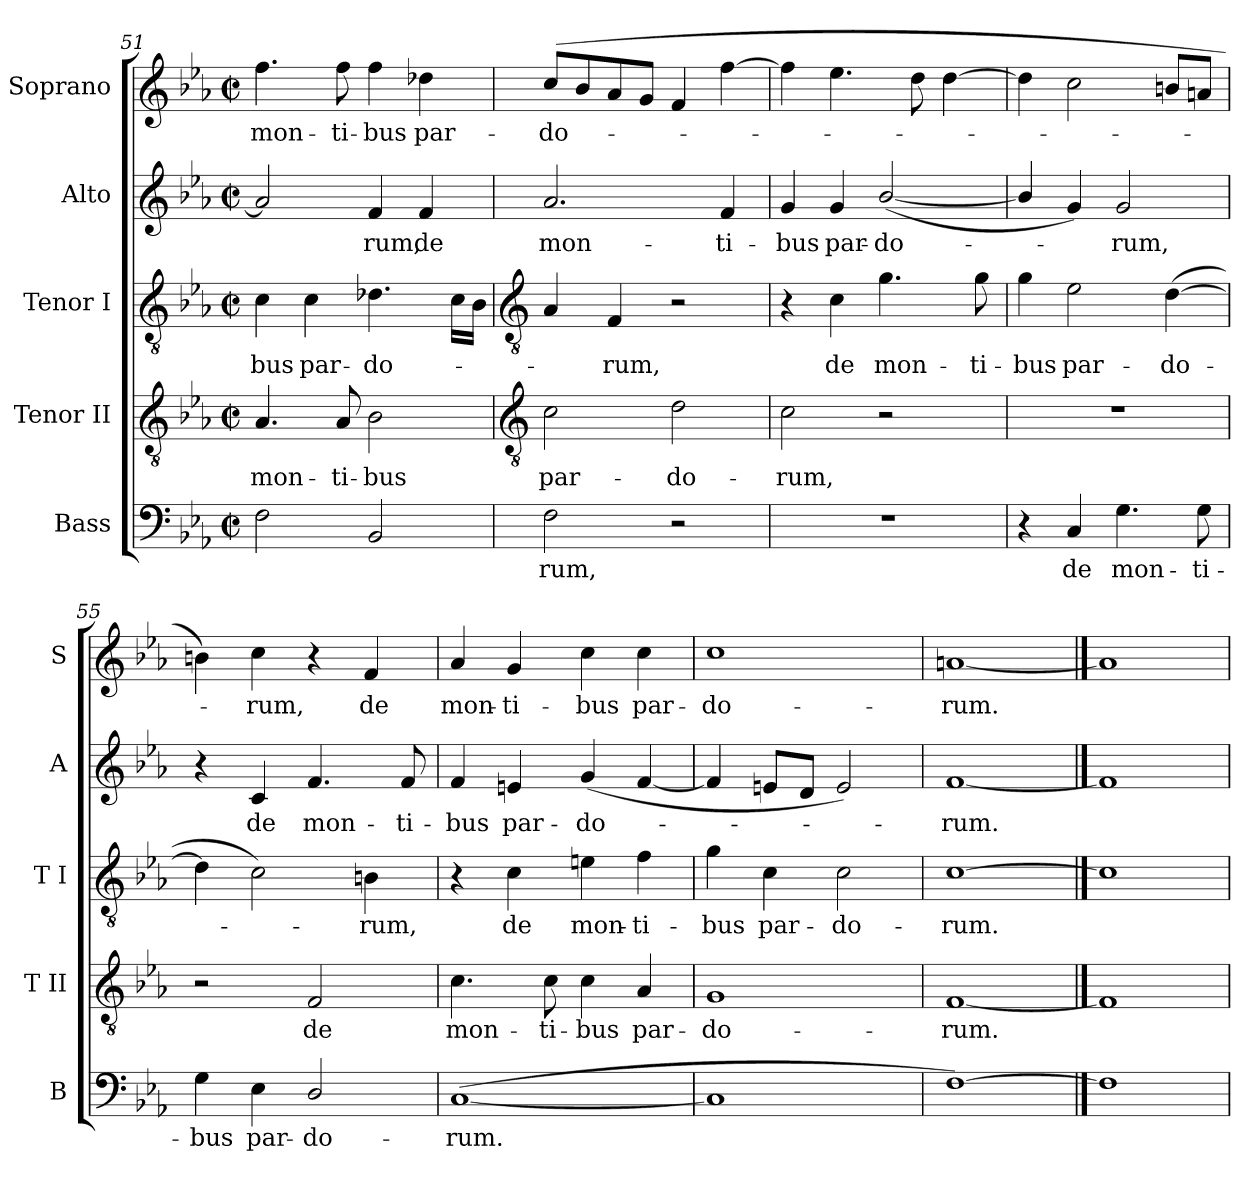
**kern	**text	**kern	**text	**kern	**text	**kern	**text	**kern	**text
*part5	*part5	*part4	*part4	*part3	*part3	*part2	*part2	*part1	*part1
*staff5	*staff5	*staff4	*staff4	*staff3	*staff3	*staff2	*staff2	*staff1	*staff1
*I"Bass	*	*I"Tenor II	*	*I"Tenor I	*	*I"Alto	*	*I"Soprano	*
*I'B	*	*I'T II	*	*I'T I	*	*I'A	*	*I'S	*
*clefF4	*	*clefGv2	*	*clefGv2	*	*clefG2	*	*clefG2	*
*k[b-e-a-]	*	*k[b-e-a-]	*	*k[b-e-a-]	*	*k[b-e-a-]	*	*k[b-e-a-]	*
*E-:	*	*E-:	*	*E-:	*	*E-:	*	*E-:	*
*M2/2	*	*M2/2	*	*M2/2	*	*M2/2	*	*M2/2	*
*met(c|)	*	*met(c|)	*	*met(c|)	*	*met(c|)	*	*met(c|)	*
=51	=51	=51	=51	=51	=51	=51	=51	=51	=51
!	!	!	!LO:LY:b	!	!LO:LY:b	!	!	!	!LO:LY:b
2F	.	4.A-	mon-	4c	-bus	2a-]	.	4.ff	mon-
!	!	!	!	!	!LO:LY:b	!	!	!	!
.	.	.	.	4c	par-	.	.	.	.
!	!	!	!LO:LY:b	!	!	!	!	!	!LO:LY:b
.	.	8A-	-ti-	.	.	.	.	8ff	-ti-
!	!	!	!LO:LY:b	!	!LO:LY:b	!	!LO:LY:b	!	!LO:LY:b
2BB-	.	2B-	-bus	4.d-X	-do-	4f	rum,	4ff	-bus
!	!	!	!	!	!	!	!LO:LY:b	!	!LO:LY:b
.	.	.	.	.	.	4f	de	4dd-X	par-
.	.	.	.	16cLL	.	.	.	.	.
.	.	.	.	16B-JJ	.	.	.	.	.
!!LO:LB:g=z
=52	=52	=52	=52	=52	=52	=52	=52	=52	=52
*	*	*clefGv2	*	*clefGv2	*	*	*	*	*
!	!LO:LY:b	!	!LO:LY:b	!	!	!	!LO:LY:b	!	!LO:LY:b
2F	rum,	2c	par-	4A-	.	2.a-	mon-	(<8ccL	-do-
.	.	.	.	.	.	.	.	8b-	.
!	!	!	!	!	!LO:LY:b	!	!	!	!
.	.	.	.	4F	rum,	.	.	8a-	.
.	.	.	.	.	.	.	.	8gJ	.
!	!	!	!LO:LY:b	!	!	!	!	!	!
2r	.	2d	-do-	2r	.	.	.	4f	.
!	!	!	!	!	!	!	!LO:LY:b	!	!
.	.	.	.	.	.	4f	-ti-	[4ff	.
=53	=53	=53	=53	=53	=53	=53	=53	=53	=53
!	!	!	!LO:LY:b	!	!	!	!LO:LY:b	!	!
1r	.	2c	-rum,	4r	.	4g	-bus	4ff]	.
!	!	!	!	!	!LO:LY:b	!	!LO:LY:b	!	!
.	.	.	.	4c	de	4g	par-	4.ee-	.
!	!	!	!	!	!LO:LY:b	!	!LO:LY:b	!	!
.	.	2r	.	4.g	mon-	(<[2b-/	-do-	.	.
.	.	.	.	.	.	.	.	8dd	.
.	.	.	.	.	.	.	.	[4dd	.
!	!	!	!	!	!LO:LY:b	!	!	!	!
.	.	.	.	8g	-ti-	.	.	.	.
=54	=54	=54	=54	=54	=54	=54	=54	=54	=54
!	!	!	!	!	!LO:LY:b	!	!	!	!
4r	.	1r	.	4g	-bus	4b-/]	.	4dd]	.
!	!LO:LY:b	!	!	!	!LO:LY:b	!	!	!	!
4C	de	.	.	2e-	par-	4g)	.	2cc	.
!	!LO:LY:b	!	!	!	!	!	!LO:LY:b	!	!
4.G	mon-	.	.	.	.	2g	rum,	.	.
!	!	!	!	!	!LO:LY:b	!	!	!	!
.	.	.	.	(>[4d	-do-	.	.	8bnL	.
!	!LO:LY:b	!	!	!	!	!	!	!	!
8G	-ti-	.	.	.	.	.	.	8anJ	.
=55	=55	=55	=55	=55	=55	=55	=55	=55	=55
!	!LO:LY:b	!	!	!	!	!	!	!	!
4G	-bus	2r	.	4d]	.	4r	.	4bn)	.
!	!LO:LY:b	!	!	!	!	!	!LO:LY:b	!	!LO:LY:b
4E-	par-	.	.	2c)	.	4c	de	4cc	rum,
!	!LO:LY:b	!	!LO:LY:b	!	!	!	!LO:LY:b	!	!
2D/	-do-	2F	de	.	.	4.f	mon-	4r	.
!	!	!	!	!	!LO:LY:b	!	!	!	!LO:LY:b
.	.	.	.	4Bn	rum,	.	.	4f	de
!	!	!	!	!	!	!	!LO:LY:b	!	!
.	.	.	.	.	.	8f	-ti-	.	.
=56	=56	=56	=56	=56	=56	=56	=56	=56	=56
!	!LO:LY:b	!	!LO:LY:b	!	!	!	!LO:LY:b	!	!LO:LY:b
(>[1C	-rum.	4.c	mon-	4r	.	4f	-bus	4a-	mon-
!	!	!	!	!	!LO:LY:b	!	!LO:LY:b	!	!LO:LY:b
.	.	.	.	4c	de	4en	par-	4g	-ti-
!	!	!	!LO:LY:b	!	!	!	!	!	!
.	.	8c	-ti-	.	.	.	.	.	.
!	!	!	!LO:LY:b	!	!LO:LY:b	!	!LO:LY:b	!	!LO:LY:b
.	.	4c	-bus	4en	mon-	(<4g	-do-	4cc	-bus
!	!	!	!LO:LY:b	!	!LO:LY:b	!	!	!	!LO:LY:b
.	.	4A-	par-	4f	-ti-	[4f	.	4cc	par-
=57	=57	=57	=57	=57	=57	=57	=57	=57	=57
!	!	!	!LO:LY:b	!	!LO:LY:b	!	!	!	!LO:LY:b
1C]	.	1G	-do-	4g	-bus	4f]	.	1cc	-do-
!	!	!	!	!	!LO:LY:b	!	!	!	!
.	.	.	.	4c	par-	8enL	.	.	.
.	.	.	.	.	.	8dJ	.	.	.
!	!	!	!	!	!LO:LY:b	!	!	!	!
.	.	.	.	2c	-do-	2e)	.	.	.
=58	=58	=58	=58	=58	=58	=58	=58	=58	=58
!	!	!	!LO:LY:b	!	!LO:LY:b	!	!LO:LY:b	!	!LO:LY:b
[1F)	.	[1F	-rum.	[1c	-rum.	[1f	rum.	[1an	-rum.
==59	==59	==59	==59	==59	==59	==59	==59	==59	==59
1F]	.	1F]	.	1c]	.	1f]	.	1a]	.
=	=	=	=	=	=	=	=	=	=
*-	*-	*-	*-	*-	*-	*-	*-	*-	*-
